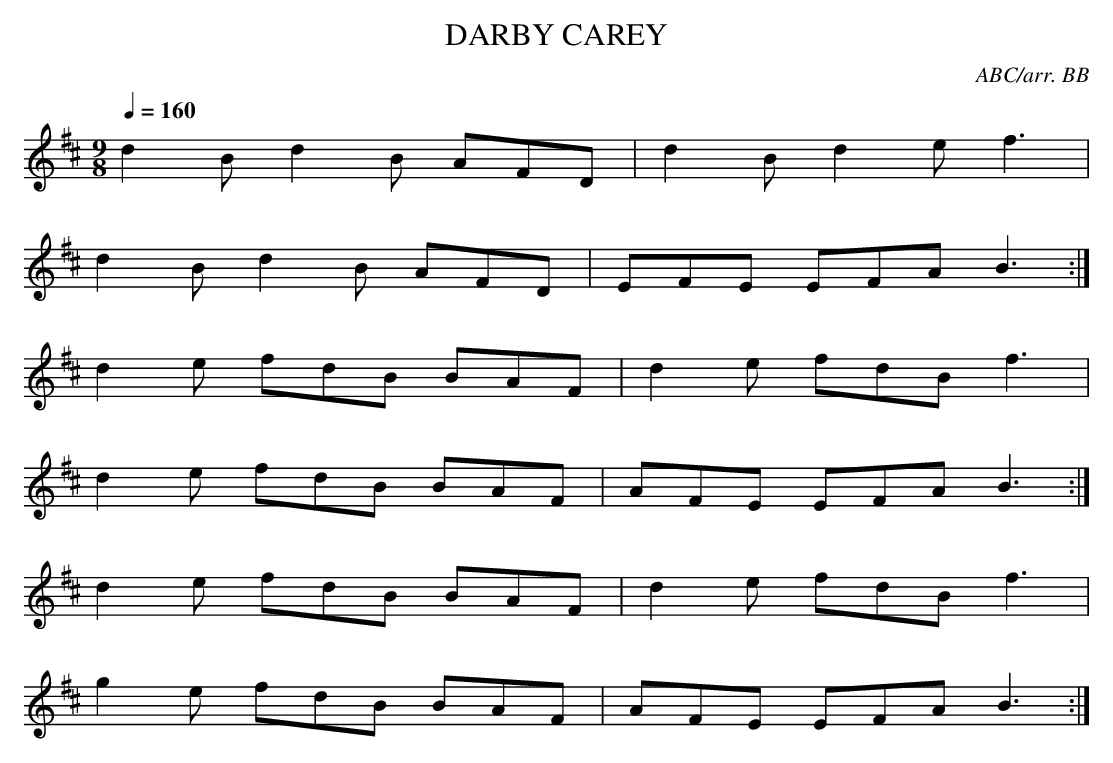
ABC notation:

X:1
T:DARBY CAREY
C:ABC/arr. BB
Y:"Irish"
Q:1/4=160
M:9/8
L:1/8
K:Bm
d2B d2B AFD|d2B d2e f3|
d2B d2B AFD|EFE EFA B3 :|
d2e fdB BAF|d2e fdB f3|
d2e fdB BAF|AFE EFA B3 :|
d2e fdB BAF|d2e fdB f3|
g2e fdB BAF|AFE EFA B3 :|
